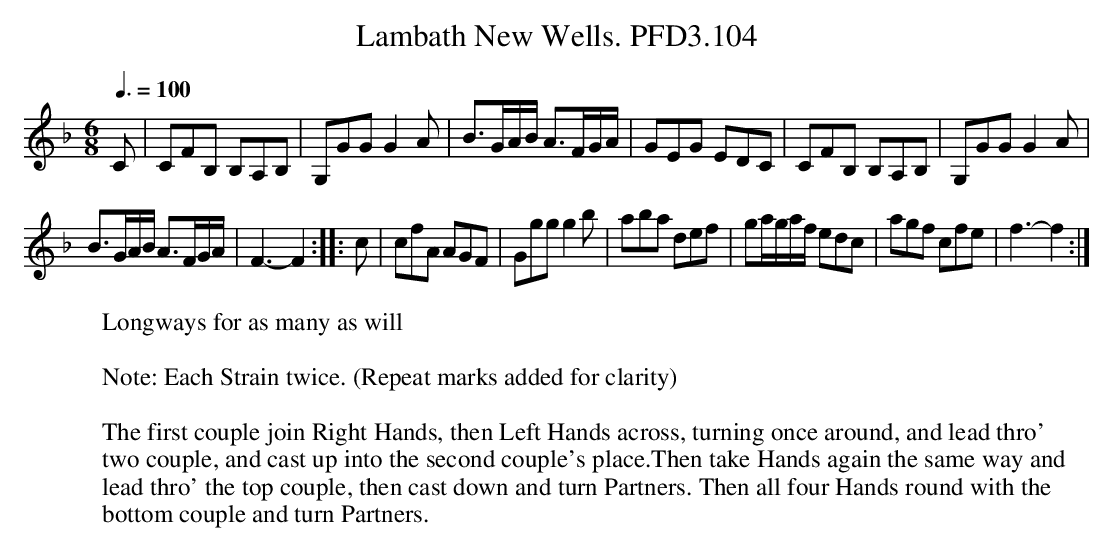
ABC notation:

X:1
T:Lambath New Wells. PFD3.104
W:Longways for as many as will
M:6/8
L:1/8
Q:3/8=100
K:F
C|CFB, B,A,B,|G,GG G2A|B>GA/B/ A>FG/A/|GEG EDC|CFB, B,A,B,|G,GG G2A|
B>GA/B/ A>FG/A/|F3-F2::c|cfA AGF|Gggg2b|aba def|ga/g/a/f/ edc|agf cfe|f3-f2:|
W:
W:Note: Each Strain twice. (Repeat marks added for clarity)
W:
W:The first couple join Right Hands, then Left Hands across, turning once around, and lead thro'
W:two couple, and cast up into the second couple's place.Then take Hands again the same way and
W:lead thro' the top couple, then cast down and turn Partners. Then all four Hands round with the
W:bottom couple and turn Partners.
